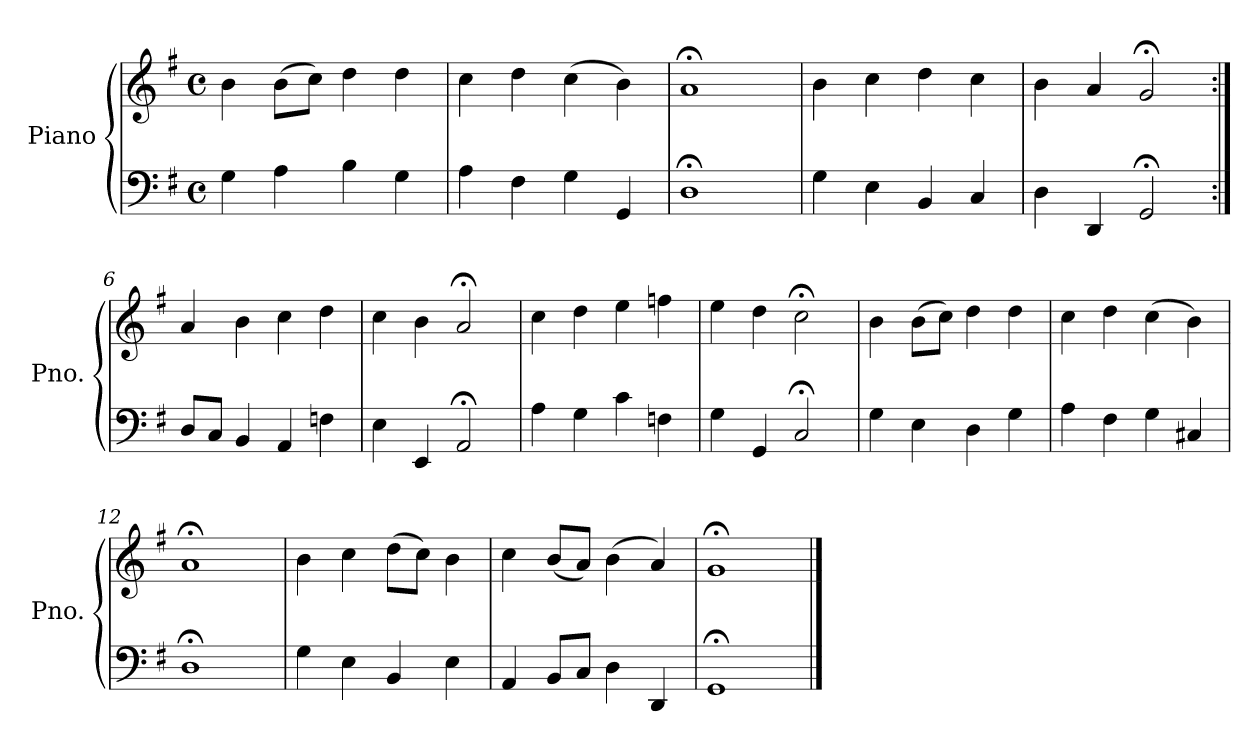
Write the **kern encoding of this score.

**kern	**kern
*part1	*part1
*staff2	*staff1
*I"Piano	*
*I'Pno.	*
*clefF4	*clefG2
*k[f#]	*k[f#]
*M4/4	*M4/4
*met(c)	*met(c)
=1	=1
4G\	4b\
4A\	(8b\L
.	8cc\J)
4B\	4dd\
4G\	4dd\
=2	=2
4A\	4cc\
4F#\	4dd\
4G\	(4cc\
4GG/	4b\)
=3	=3
1D;<	1a;<
=4	=4
4G\	4b\
4E\	4cc\
4BB/	4dd\
4C/	4cc\
=5	=5
4D\	4b\
4DD/	4a/
2GG;</	2g;</
=6:|!	=6:|!
8D/L	4a/
8C/J	.
4BB/	4b\
4AA/	4cc\
4Fn\	4dd\
=7	=7
4E\	4cc\
4EE/	4b\
2AA;</	2a;</
!!LO:LB:g=z
=8	=8
4A\	4cc\
4G\	4dd\
4c\	4ee\
4Fn\	4ffn\
=9	=9
4G\	4ee\
4GG/	4dd\
2C;</	2cc;<\
=10	=10
4G\	4b\
4E\	(8b\L
.	8cc\J)
4D\	4dd\
4G\	4dd\
=11	=11
4A\	4cc\
4F#\	4dd\
4G\	(4cc\
4C#X/	4b\)
=12	=12
1D;<	1a;<
=13	=13
4G\	4b\
4E\	4cc\
4BB/	(8dd\L
.	8cc\J)
4E\	4b\
=14	=14
4AA/	4cc\
8BB/L	(8b/L
8C/J	8a/J)
4D\	(4b\
4DD/	4a/)
=15	=15
1GG;<	1g;<
==	==
*-	*-
